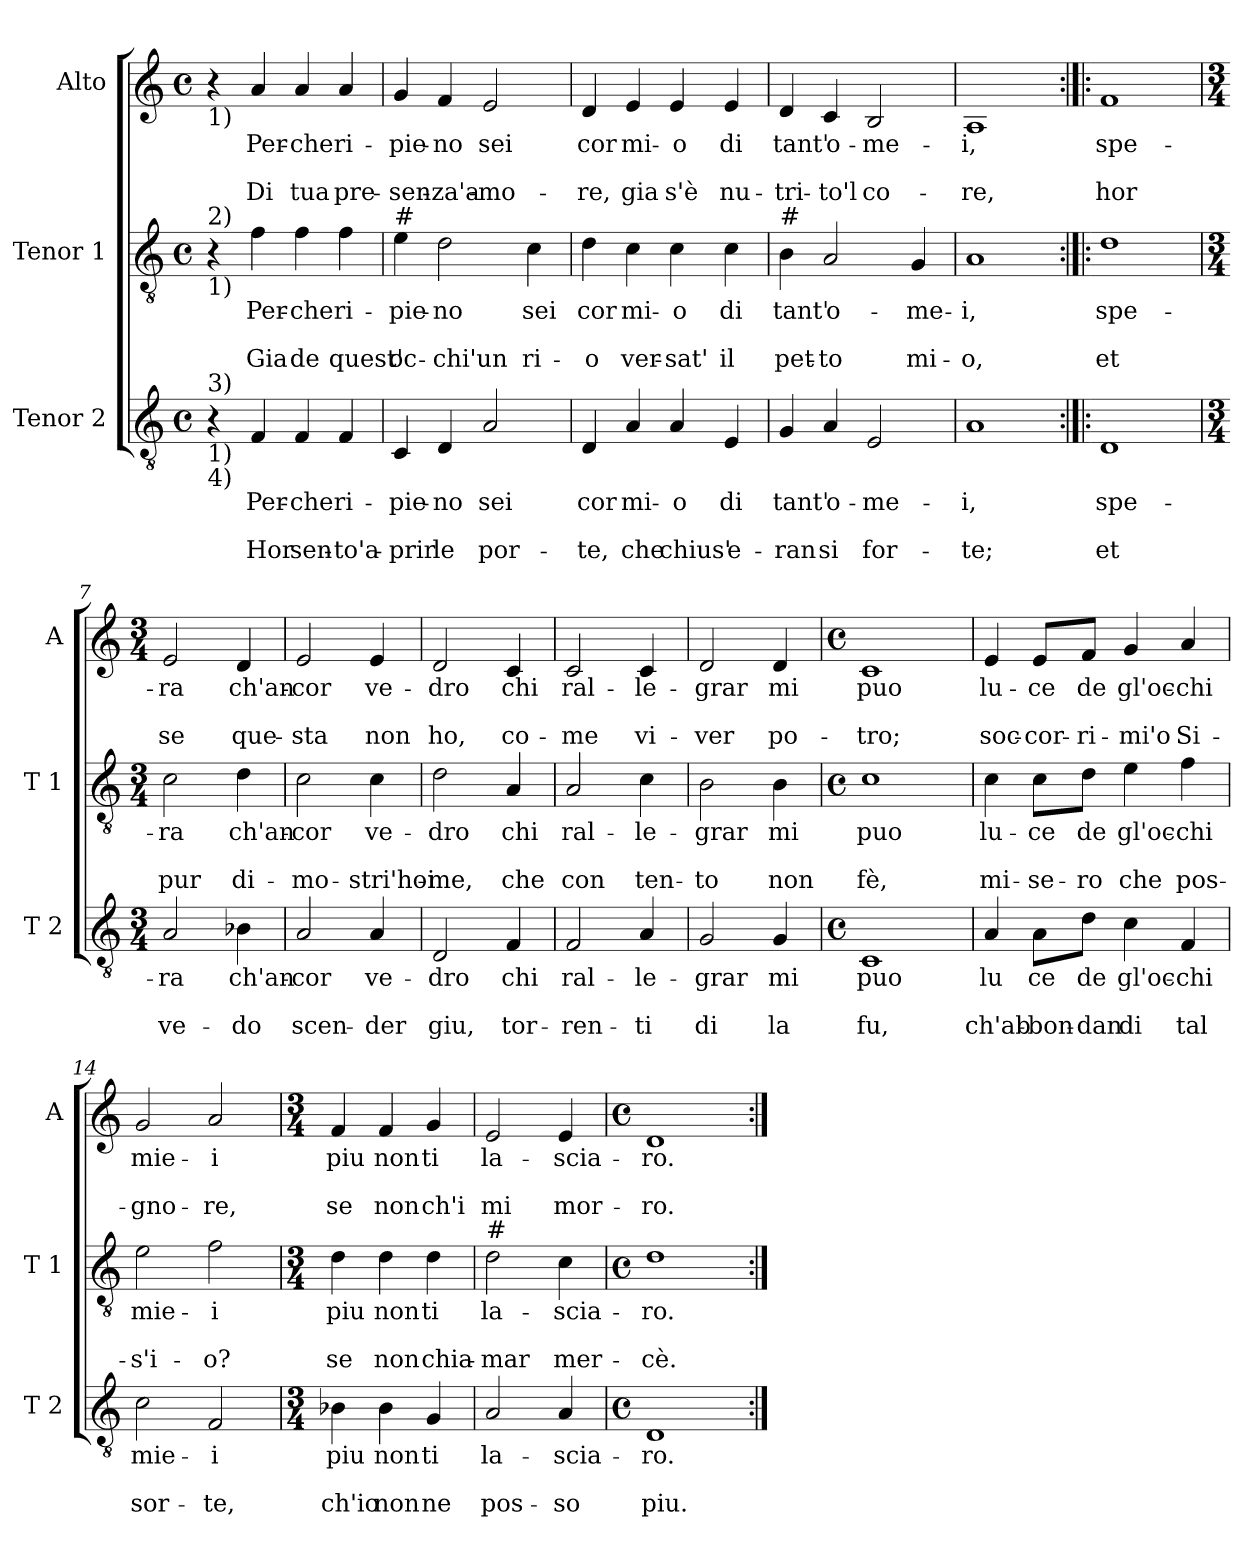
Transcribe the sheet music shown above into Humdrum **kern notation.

**kern	**text	**text	**text	**kern	**text	**text	**text	**kern	**text	**text	**text
*part3	*part3	*part3	*part3	*part2	*part2	*part2	*part2	*part1	*part1	*part1	*part1
*staff3	*staff3	*staff3	*staff3	*staff2	*staff2	*staff2	*staff2	*staff1	*staff1	*staff1	*staff1
*I"Tenor 2	*	*	*	*I"Tenor 1	*	*	*	*I"Alto	*	*	*
*I'T 2	*	*	*	*I'T 1	*	*	*	*I'A	*	*	*
*clefGv2	*	*	*	*clefGv2	*	*	*	*clefG2	*	*	*
*k[]	*	*	*	*k[]	*	*	*	*k[]	*	*	*
*C:	*	*	*	*C:	*	*	*	*C:	*	*	*
*M4/4	*	*	*	*M4/4	*	*	*	*M4/4	*	*	*
*met(c)	*	*	*	*met(c)	*	*	*	*met(c)	*	*	*
=1	=1	=1	=1	=1	=1	=1	=1	=1	=1	=1	=1
!	!	!	!	!	!	!	!	!LO:TX:b:t=1)	!	!	!
!	!	!	!	!LO:TX:a:t=2)	!	!	!	!	!	!	!
!	!	!	!	!LO:TX:b:t=1)	!	!	!	!	!	!	!
!LO:TX:a:t=3)	!	!	!	!	!	!	!	!	!	!	!
!LO:TX:b:t=1)	!	!	!	!	!	!	!	!	!	!	!
!LO:TX:b:t=4)	!	!	!	!	!	!	!	!	!	!	!
4r	.	.	.	4r	.	.	.	4r	.	.	.
!	!LO:LY:b	!	!LO:LY:b	!	!LO:LY:b	!	!LO:LY:b	!	!LO:LY:b	!	!LO:LY:b
4F/	Per-	.	Hor	4f\	Per-	.	Gia	4a/	Per-	.	Di
!	!LO:LY:b	!	!LO:LY:b	!	!LO:LY:b	!	!LO:LY:b	!	!LO:LY:b	!	!LO:LY:b
4F/	-che	.	sen-	4f\	-che	.	de	4a/	-che	.	tua
!	!LO:LY:b	!	!LO:LY:b	!	!LO:LY:b	!	!LO:LY:b	!	!LO:LY:b	!	!LO:LY:b
4F/	ri-	.	-to'a-	4f\	ri-	.	quest'	4a/	ri-	.	pre-
=2	=2	=2	=2	=2	=2	=2	=2	=2	=2	=2	=2
!	!	!	!	!LO:TX:a:t=#	!	!	!	!	!	!	!
!	!LO:LY:b	!	!LO:LY:b	!	!LO:LY:b	!	!LO:LY:b	!	!LO:LY:b	!	!LO:LY:b
4C/	-pie-	.	-prir	4e\	-pie-	.	oc-	4g/	-pie-	.	-sen-
!	!LO:LY:b	!	!LO:LY:b	!	!LO:LY:b	!	!LO:LY:b	!	!LO:LY:b	!	!LO:LY:b
4D/	-no	.	le	2d\	-no	.	-chi'un	4f/	-no	.	-za'a-
!	!LO:LY:b	!	!LO:LY:b	!	!	!	!	!	!LO:LY:b	!	!LO:LY:b
2A/	sei	.	por-	.	.	.	.	2e/	sei	.	-mo-
!	!	!	!	!	!LO:LY:b	!	!LO:LY:b	!	!	!	!
.	.	.	.	4c\	sei	.	ri-	.	.	.	.
=3	=3	=3	=3	=3	=3	=3	=3	=3	=3	=3	=3
!	!LO:LY:b	!	!LO:LY:b	!	!LO:LY:b	!	!LO:LY:b	!	!LO:LY:b	!	!LO:LY:b
4D/	cor	.	-te,	4d\	cor	.	-o	4d/	cor	.	-re,
!	!LO:LY:b	!	!LO:LY:b	!	!LO:LY:b	!	!LO:LY:b	!	!LO:LY:b	!	!LO:LY:b
4A/	mi-	.	che	4c\	mi-	.	ver-	4e/	mi-	.	gia
!	!LO:LY:b	!	!LO:LY:b	!	!LO:LY:b	!	!LO:LY:b	!	!LO:LY:b	!	!LO:LY:b
4A/	-o	.	chius'	4c\	-o	.	-sat'	4e/	-o	.	s'è
!	!LO:LY:b	!	!LO:LY:b	!	!LO:LY:b	!	!LO:LY:b	!	!LO:LY:b	!	!LO:LY:b
4E/	di	.	e-	4c\	di	.	il	4e/	di	.	nu-
=4	=4	=4	=4	=4	=4	=4	=4	=4	=4	=4	=4
!	!	!	!	!LO:TX:a:t=#	!	!	!	!	!	!	!
!	!LO:LY:b	!	!LO:LY:b	!	!LO:LY:b	!	!LO:LY:b	!	!LO:LY:b	!	!LO:LY:b
4G/	tant'	.	-ran	4B\	tant'	.	pet-	4d/	tant'	.	-tri-
!	!LO:LY:b	!	!LO:LY:b	!	!LO:LY:b	!	!LO:LY:b	!	!LO:LY:b	!	!LO:LY:b
4A/	o-	.	si	2A/	o-	.	-to	4c/	o-	.	-to'l
!	!LO:LY:b	!	!LO:LY:b	!	!	!	!	!	!LO:LY:b	!	!LO:LY:b
2E/	-me-	.	for-	.	.	.	.	2B/	-me-	.	co-
!	!	!	!	!	!LO:LY:b	!	!LO:LY:b	!	!	!	!
.	.	.	.	4G/	-me-	.	mi-	.	.	.	.
!!LO:LB:g=z
=5	=5	=5	=5	=5	=5	=5	=5	=5	=5	=5	=5
!	!LO:LY:b	!	!LO:LY:b	!	!LO:LY:b	!	!LO:LY:b	!	!LO:LY:b	!	!LO:LY:b
1A	-i,	.	-te;	1A	-i,	.	-o,	1A	-i,	.	-re,
=6:|!|:	=6:|!|:	=6:|!|:	=6:|!|:	=6:|!|:	=6:|!|:	=6:|!|:	=6:|!|:	=6:|!|:	=6:|!|:	=6:|!|:	=6:|!|:
!	!LO:LY:b	!	!LO:LY:b	!	!LO:LY:b	!	!LO:LY:b	!	!LO:LY:b	!	!LO:LY:b
1D	spe-	.	et	1d	spe-	.	et	1f	spe-	.	hor
=7	=7	=7	=7	=7	=7	=7	=7	=7	=7	=7	=7
*M3/4	*	*	*	*M3/4	*	*	*	*M3/4	*	*	*
!	!LO:LY:b	!	!LO:LY:b	!	!LO:LY:b	!	!LO:LY:b	!	!LO:LY:b	!	!LO:LY:b
2A/	-ra	.	ve-	2c\	-ra	.	pur	2e/	-ra	.	se
!	!LO:LY:b	!	!LO:LY:b	!	!LO:LY:b	!	!LO:LY:b	!	!LO:LY:b	!	!LO:LY:b
4B-X\	ch'an-	.	-do	4d\	ch'an-	.	di-	4d/	ch'an-	.	que-
=8	=8	=8	=8	=8	=8	=8	=8	=8	=8	=8	=8
!	!LO:LY:b	!	!LO:LY:b	!	!LO:LY:b	!	!LO:LY:b	!	!LO:LY:b	!	!LO:LY:b
2A/	-cor	.	scen-	2c\	-cor	.	-mo-	2e/	-cor	.	-sta
!	!LO:LY:b	!	!LO:LY:b	!	!LO:LY:b	!	!LO:LY:b	!	!LO:LY:b	!	!LO:LY:b
4A/	ve-	.	-der	4c\	ve-	.	-stri'hoi-	4e/	ve-	.	non
!!LO:PB:g=z
=9	=9	=9	=9	=9	=9	=9	=9	=9	=9	=9	=9
!	!LO:LY:b	!	!LO:LY:b	!	!LO:LY:b	!	!LO:LY:b	!	!LO:LY:b	!	!LO:LY:b
2D/	-dro	.	giu,	2d\	-dro	.	-me,	2d/	-dro	.	ho,
!	!LO:LY:b	!	!LO:LY:b	!	!LO:LY:b	!	!LO:LY:b	!	!LO:LY:b	!	!LO:LY:b
4F/	chi	.	tor-	4A/	chi	.	che	4c/	chi	.	co-
=10	=10	=10	=10	=10	=10	=10	=10	=10	=10	=10	=10
!	!LO:LY:b	!	!LO:LY:b	!	!LO:LY:b	!	!LO:LY:b	!	!LO:LY:b	!	!LO:LY:b
2F/	ral-	.	-ren-	2A/	ral-	.	con	2c/	ral-	.	-me
!	!LO:LY:b	!	!LO:LY:b	!	!LO:LY:b	!	!LO:LY:b	!	!LO:LY:b	!	!LO:LY:b
4A/	-le-	.	-ti	4c\	-le-	.	ten-	4c/	-le-	.	vi-
=11	=11	=11	=11	=11	=11	=11	=11	=11	=11	=11	=11
!	!LO:LY:b	!	!LO:LY:b	!	!LO:LY:b	!	!LO:LY:b	!	!LO:LY:b	!	!LO:LY:b
2G/	-grar	.	di	2B\	-grar	.	-to	2d/	-grar	.	-ver
!	!LO:LY:b	!	!LO:LY:b	!	!LO:LY:b	!	!LO:LY:b	!	!LO:LY:b	!	!LO:LY:b
4G/	mi	.	la	4B\	mi	.	non	4d/	mi	.	po-
=12	=12	=12	=12	=12	=12	=12	=12	=12	=12	=12	=12
*M4/4	*	*	*	*M4/4	*	*	*	*M4/4	*	*	*
*met(c)	*	*	*	*met(c)	*	*	*	*met(c)	*	*	*
!	!LO:LY:b	!	!LO:LY:b	!	!LO:LY:b	!	!LO:LY:b	!	!LO:LY:b	!	!LO:LY:b
1C	puo	.	fu,	1c	puo	.	fè,	1c	puo	.	-tro;
!!LO:LB:g=z
=13	=13	=13	=13	=13	=13	=13	=13	=13	=13	=13	=13
!	!LO:LY:b	!	!LO:LY:b	!	!LO:LY:b	!	!LO:LY:b	!	!LO:LY:b	!	!LO:LY:b
4A/	lu	.	ch'ab-	4c\	lu-	.	mi-	4e/	lu-	.	soc-
!	!LO:LY:b	!	!LO:LY:b	!	!LO:LY:b	!	!LO:LY:b	!	!LO:LY:b	!	!LO:LY:b
8A\L	ce	.	-bon-	8c\L	-ce	.	-se-	8e/L	-ce	.	-cor-
!	!LO:LY:b	!	!LO:LY:b	!	!LO:LY:b	!	!LO:LY:b	!	!LO:LY:b	!	!LO:LY:b
8d\J	de	.	-dan	8d\J	de	.	-ro	8f/J	de	.	-ri-
!	!LO:LY:b	!	!LO:LY:b	!	!LO:LY:b	!	!LO:LY:b	!	!LO:LY:b	!	!LO:LY:b
4c\	gl'oc-	.	di	4e\	gl'oc-	.	che	4g/	gl'oc-	.	-mi'o
!	!LO:LY:b	!	!LO:LY:b	!	!LO:LY:b	!	!LO:LY:b	!	!LO:LY:b	!	!LO:LY:b
4F/	-chi	.	tal	4f\	-chi	.	pos-	4a/	-chi	.	Si-
=14	=14	=14	=14	=14	=14	=14	=14	=14	=14	=14	=14
!	!LO:LY:b	!	!LO:LY:b	!	!LO:LY:b	!	!LO:LY:b	!	!LO:LY:b	!	!LO:LY:b
2c\	mie-	.	sor-	2e\	mie-	.	-s'i-	2g/	mie-	.	-gno-
!	!LO:LY:b	!	!LO:LY:b	!	!LO:LY:b	!	!LO:LY:b	!	!LO:LY:b	!	!LO:LY:b
2F/	-i	.	-te,	2f\	-i	.	-o?	2a/	-i	.	-re,
=15	=15	=15	=15	=15	=15	=15	=15	=15	=15	=15	=15
*M3/4	*	*	*	*M3/4	*	*	*	*M3/4	*	*	*
!	!LO:LY:b	!	!LO:LY:b	!	!LO:LY:b	!	!LO:LY:b	!	!LO:LY:b	!	!LO:LY:b
4B-X\	piu	.	ch'io	4d\	piu	.	se	4f/	piu	.	se
!	!LO:LY:b	!	!LO:LY:b	!	!LO:LY:b	!	!LO:LY:b	!	!LO:LY:b	!	!LO:LY:b
4B-\	non	.	non	4d\	non	.	non	4f/	non	.	non
!	!LO:LY:b	!	!LO:LY:b	!	!LO:LY:b	!	!LO:LY:b	!	!LO:LY:b	!	!LO:LY:b
4G/	ti	.	ne	4d\	ti	.	chia-	4g/	ti	.	ch'i
=16	=16	=16	=16	=16	=16	=16	=16	=16	=16	=16	=16
!	!	!	!	!LO:TX:a:t=#	!	!	!	!	!	!	!
!	!LO:LY:b	!	!LO:LY:b	!	!LO:LY:b	!	!LO:LY:b	!	!LO:LY:b	!	!LO:LY:b
2A/	la-	.	pos-	2d\	la-	.	-mar	2e/	la-	.	mi
!	!LO:LY:b	!	!LO:LY:b	!	!LO:LY:b	!	!LO:LY:b	!	!LO:LY:b	!	!LO:LY:b
4A/	-scia-	.	-so	4c\	-scia-	.	mer-	4e/	-scia-	.	mor-
=17	=17	=17	=17	=17	=17	=17	=17	=17	=17	=17	=17
*M4/4	*	*	*	*M4/4	*	*	*	*M4/4	*	*	*
*met(c)	*	*	*	*met(c)	*	*	*	*met(c)	*	*	*
!	!LO:LY:b	!	!LO:LY:b	!	!LO:LY:b	!	!LO:LY:b	!	!LO:LY:b	!	!LO:LY:b
1D	-ro.	.	piu.	1d	-ro.	.	-cè.	1d	-ro.	.	-ro.
=:|!	=:|!	=:|!	=:|!	=:|!	=:|!	=:|!	=:|!	=:|!	=:|!	=:|!	=:|!
*-	*-	*-	*-	*-	*-	*-	*-	*-	*-	*-	*-
